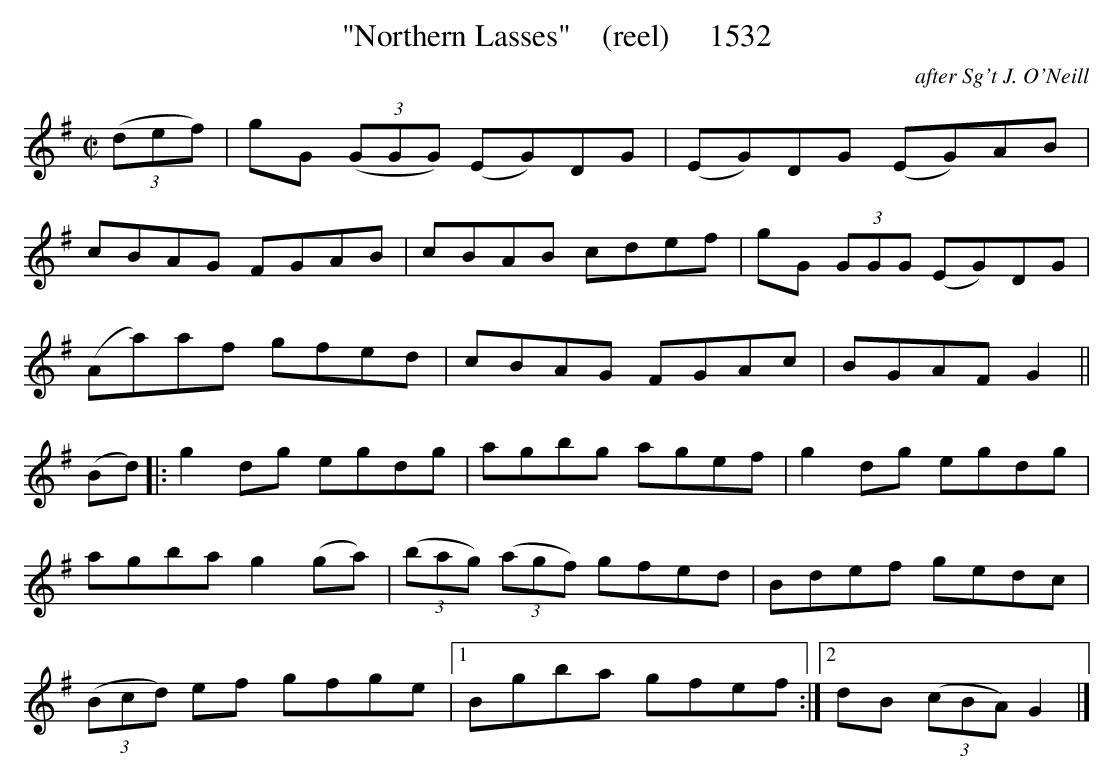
X:1
T:"Northern Lasses"    (reel)     1532
C:after Sg't J. O'Neill
BRENNAN July 2003 (HTTP://WWW.SOSYOURMOM.COM)
M:C|
L:1/8
K:G
(3(def)|gG  (3(GGG) (EG)DG|(EG)DG (EG)AB|
cBAG FGAB|cBAB cdef|gG  (3GGG (EG)DG|
(Aa)af gfed|cBAG FGAc|BGAF G2||
(Bd)|:g2dg egdg|agbg agef|g2dg egdg|
agba g2(ga)| (3(bag)  (3(agf) gfed|Bdef gedc|
 (3(Bcd) ef gfge|[1Bgba gfef:|[2dB  (3(cBA) G2|]
